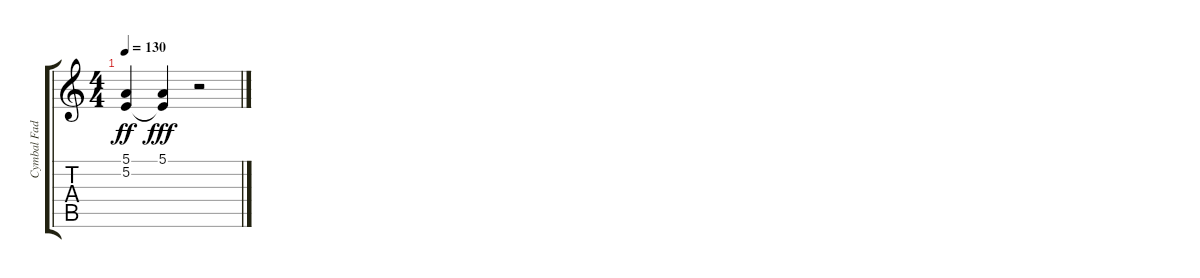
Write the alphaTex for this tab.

\track ("Cymbal Fade in" "Cymbal Fad") {instrument reversecymbal}
\staff {score tabs}
\tuning (E4 B3 G3 D3 A2 E2) {hide}
\ts (4 4)
\tempo 130
\clef g2
\ks c
(5.1{t} 5.2).4{dy ff} (5.1 5.2{t}).4{dy fff} r.2
